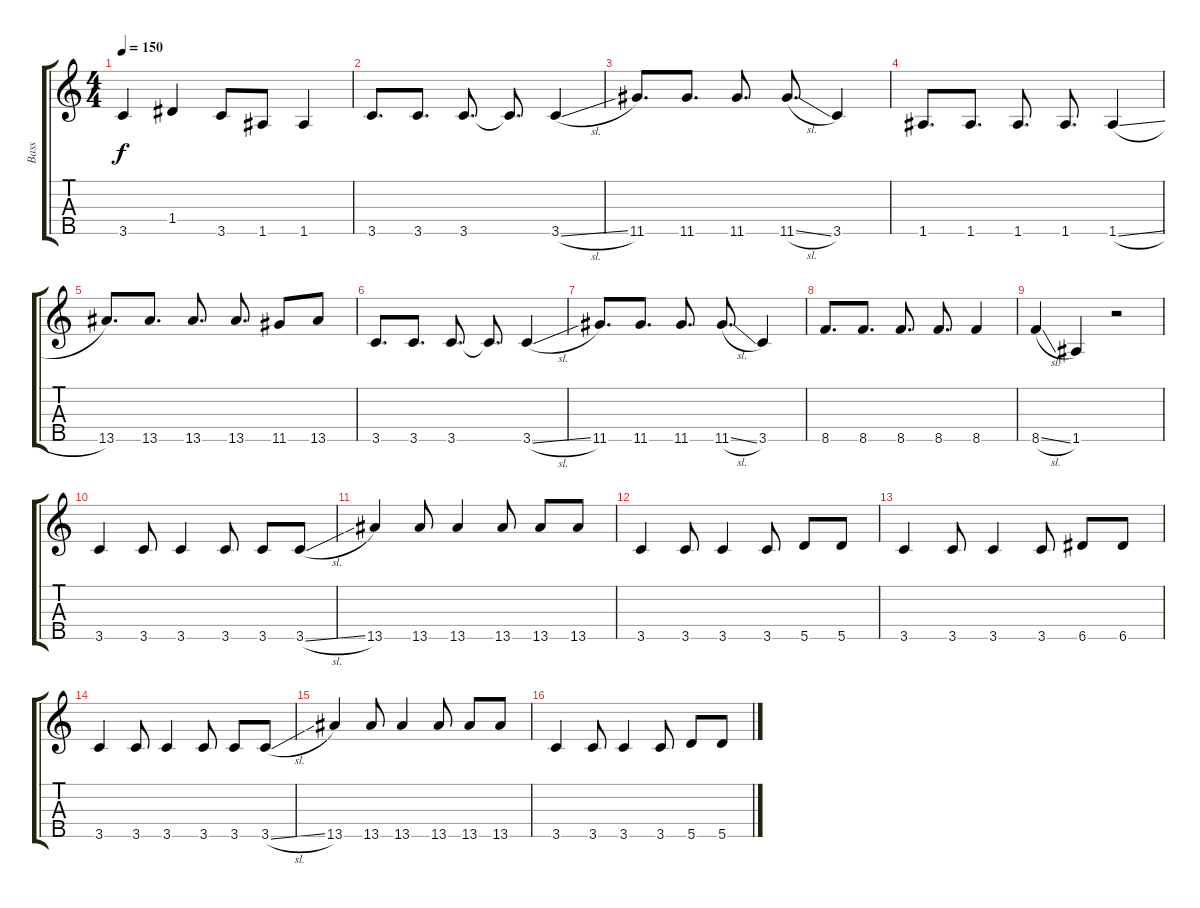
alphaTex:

\track ("Bass " "Bass ") {instrument electricbassfinger}
\staff {score tabs}
\tuning (E4 B3 G3 D3 A2) {hide}
\ts (4 4)
\tempo 150
\clef g2
\ks c
3.5.4{dy f} 1.4.4 3.5.8 1.5.8 1.5.4 |
3.5.8{d} 3.5.8{d} 3.5.8{d} 3.5{t}.8{d} 3.5{sl}.4 |
11.5.8{d} 11.5.8{d} 11.5.8{d} 11.5{sl}.8{d} 3.5.4 |
1.5.8{d} 1.5.8{d} 1.5.8{d} 1.5.8{d} 1.5{sl}.4 |
13.5.8{d} 13.5.8{d} 13.5.8{d} 13.5.8{d} 11.5.8 13.5.8 |
3.5.8{d} 3.5.8{d} 3.5.8{d} 3.5{t}.8{d} 3.5{sl}.4 |
11.5.8{d} 11.5.8{d} 11.5.8{d} 11.5{sl}.8{d} 3.5.4 |
8.5.8{d} 8.5.8{d} 8.5.8{d} 8.5.8{d} 8.5.4 |
8.5{sl}.4 1.5.4 r.2 |
3.5.4 3.5.8 3.5.4 3.5.8 3.5.8 3.5{sl}.8 |
13.5.4 13.5.8 13.5.4 13.5.8 13.5.8 13.5.8 |
3.5.4 3.5.8 3.5.4 3.5.8 5.5.8 5.5.8 |
3.5.4 3.5.8 3.5.4 3.5.8 6.5.8 6.5.8 |
3.5.4 3.5.8 3.5.4 3.5.8 3.5.8 3.5{sl}.8 |
13.5.4 13.5.8 13.5.4 13.5.8 13.5.8 13.5.8 |
3.5.4 3.5.8 3.5.4 3.5.8 5.5.8 5.5.8
